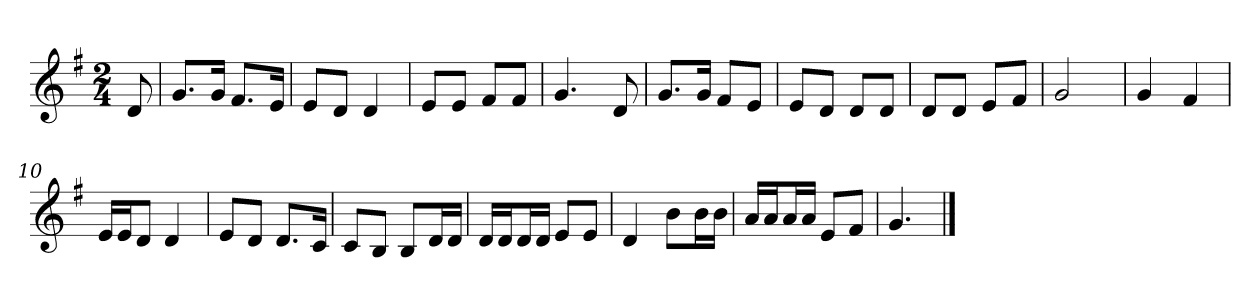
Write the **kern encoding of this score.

**kern
*part1
*staff1
*k[f#]
*M2/4
*MM120
=
8d
=1
8.gL
16gJk
8.f#L
16eJk
=2
8eL
8dJ
4d
=3
8eL
8eJ
8f#L
8f#J
=4
4.g
8d
=5
8.gL
16gJk
8f#L
8eJ
=6
8eL
8dJ
8dL
8dJ
=7
8dL
8dJ
8eL
8f#J
=8
2g
=9
4g
4f#
=10
16eLL
16eJ
8dJ
4d
=11
8eL
8dJ
8.dL
16cJk
=12
8cL
8BJ
8BL
16dL
16dJJ
=13
16dLL
16dJ
16dL
16dJJ
8eL
8eJ
=14
4d
8bL
16bL
16bJJ
=15
16aLL
16aJ
16aL
16aJJ
8eL
8f#J
=16
4.g
==
*-
